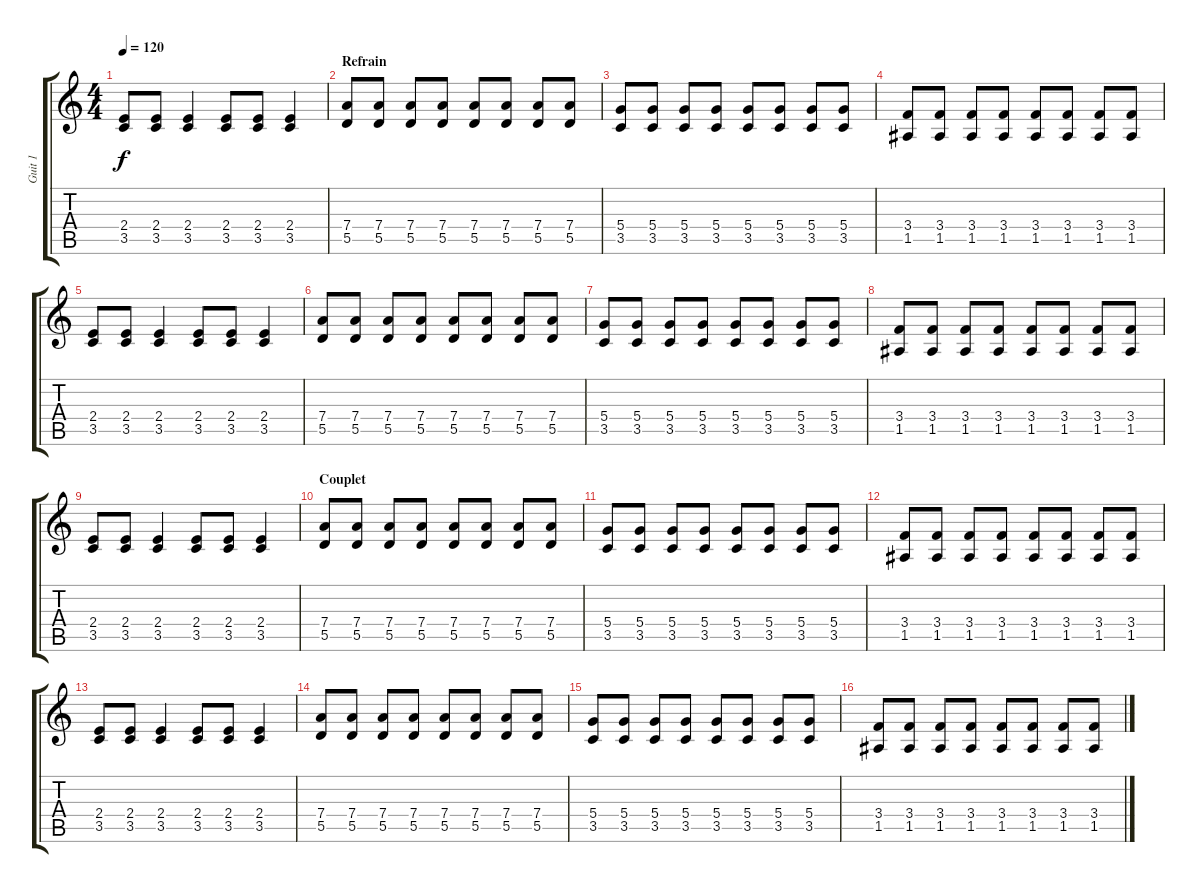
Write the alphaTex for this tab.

\track ("Guit 1" "Guit 1") {instrument electricguitarmuted}
\staff {score tabs}
\tuning (E4 B3 G3 D3 A2 E2) {hide}
\ts (4 4)
\tempo 120
\clef g2
\ks c
(2.4 3.5).8{dy f} (2.4 3.5).8 (2.4 3.5).4 (2.4 3.5).8 (2.4 3.5).8 (2.4 3.5).4 |
\section ("" "Refrain")
(7.4 5.5).8 (7.4 5.5).8 (7.4 5.5).8 (7.4 5.5).8 (7.4 5.5).8 (7.4 5.5).8 (7.4 5.5).8 (7.4 5.5).8 |
(5.4 3.5).8 (5.4 3.5).8 (5.4 3.5).8 (5.4 3.5).8 (5.4 3.5).8 (5.4 3.5).8 (5.4 3.5).8 (5.4 3.5).8 |
(3.4 1.5).8 (3.4 1.5).8 (3.4 1.5).8 (3.4 1.5).8 (3.4 1.5).8 (3.4 1.5).8 (3.4 1.5).8 (3.4 1.5).8 |
(2.4 3.5).8 (2.4 3.5).8 (2.4 3.5).4 (2.4 3.5).8 (2.4 3.5).8 (2.4 3.5).4 |
(7.4 5.5).8 (7.4 5.5).8 (7.4 5.5).8 (7.4 5.5).8 (7.4 5.5).8 (7.4 5.5).8 (7.4 5.5).8 (7.4 5.5).8 |
(5.4 3.5).8 (5.4 3.5).8 (5.4 3.5).8 (5.4 3.5).8 (5.4 3.5).8 (5.4 3.5).8 (5.4 3.5).8 (5.4 3.5).8 |
(3.4 1.5).8 (3.4 1.5).8 (3.4 1.5).8 (3.4 1.5).8 (3.4 1.5).8 (3.4 1.5).8 (3.4 1.5).8 (3.4 1.5).8 |
(2.4 3.5).8 (2.4 3.5).8 (2.4 3.5).4 (2.4 3.5).8 (2.4 3.5).8 (2.4 3.5).4 |
\section ("" "Couplet")
(7.4 5.5).8 (7.4 5.5).8 (7.4 5.5).8 (7.4 5.5).8 (7.4 5.5).8 (7.4 5.5).8 (7.4 5.5).8 (7.4 5.5).8 |
(5.4 3.5).8 (5.4 3.5).8 (5.4 3.5).8 (5.4 3.5).8 (5.4 3.5).8 (5.4 3.5).8 (5.4 3.5).8 (5.4 3.5).8 |
(3.4 1.5).8 (3.4 1.5).8 (3.4 1.5).8 (3.4 1.5).8 (3.4 1.5).8 (3.4 1.5).8 (3.4 1.5).8 (3.4 1.5).8 |
(2.4 3.5).8 (2.4 3.5).8 (2.4 3.5).4 (2.4 3.5).8 (2.4 3.5).8 (2.4 3.5).4 |
(7.4 5.5).8 (7.4 5.5).8 (7.4 5.5).8 (7.4 5.5).8 (7.4 5.5).8 (7.4 5.5).8 (7.4 5.5).8 (7.4 5.5).8 |
(5.4 3.5).8 (5.4 3.5).8 (5.4 3.5).8 (5.4 3.5).8 (5.4 3.5).8 (5.4 3.5).8 (5.4 3.5).8 (5.4 3.5).8 |
(3.4 1.5).8 (3.4 1.5).8 (3.4 1.5).8 (3.4 1.5).8 (3.4 1.5).8 (3.4 1.5).8 (3.4 1.5).8 (3.4 1.5).8
